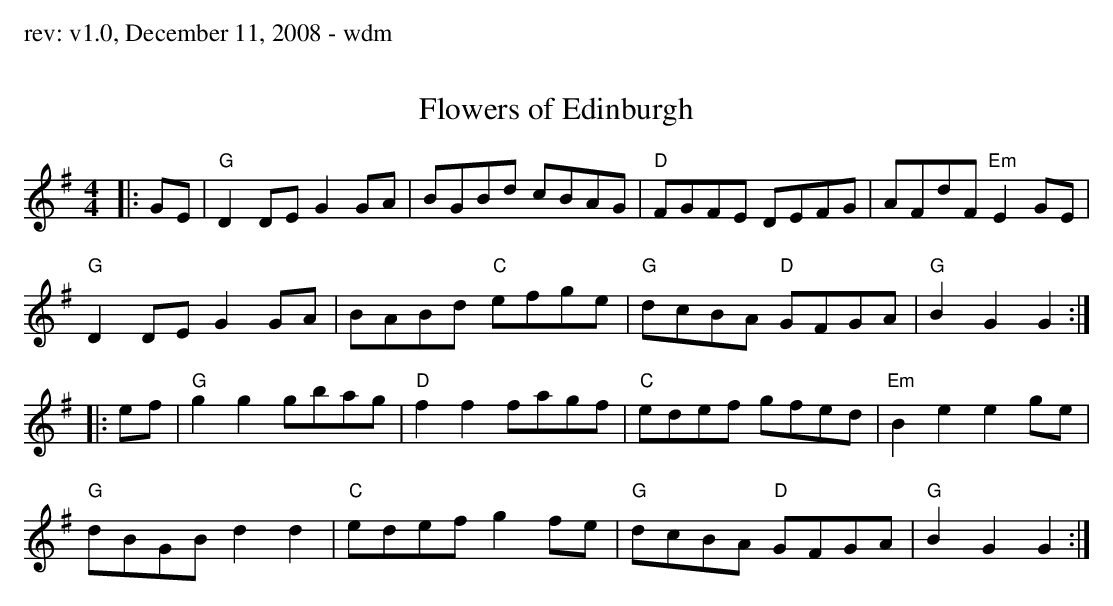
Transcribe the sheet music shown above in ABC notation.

X:1
T:Flowers of Edinburgh
M:4/4
L:1/8
K:G
|:GE|"G"D2 DE G2 GA|BGBd cBAG|"D"FGFE DEFG|AFdF "Em"E2 GE|
"G"D2 DE G2 GA|BABd "C"efge|"G"dcBA "D"GFGA|"G"B2 G2 G2:|
|:ef|"G"g2 g2 gbag|"D"f2 f2 fagf|"C"edef gfed|"Em"B2 e2 e2 ge|
"G"dBGB d2 d2|"C"edef g2 fe|"G"dcBA "D"GFGA|"G"B2 G2 G2:|
